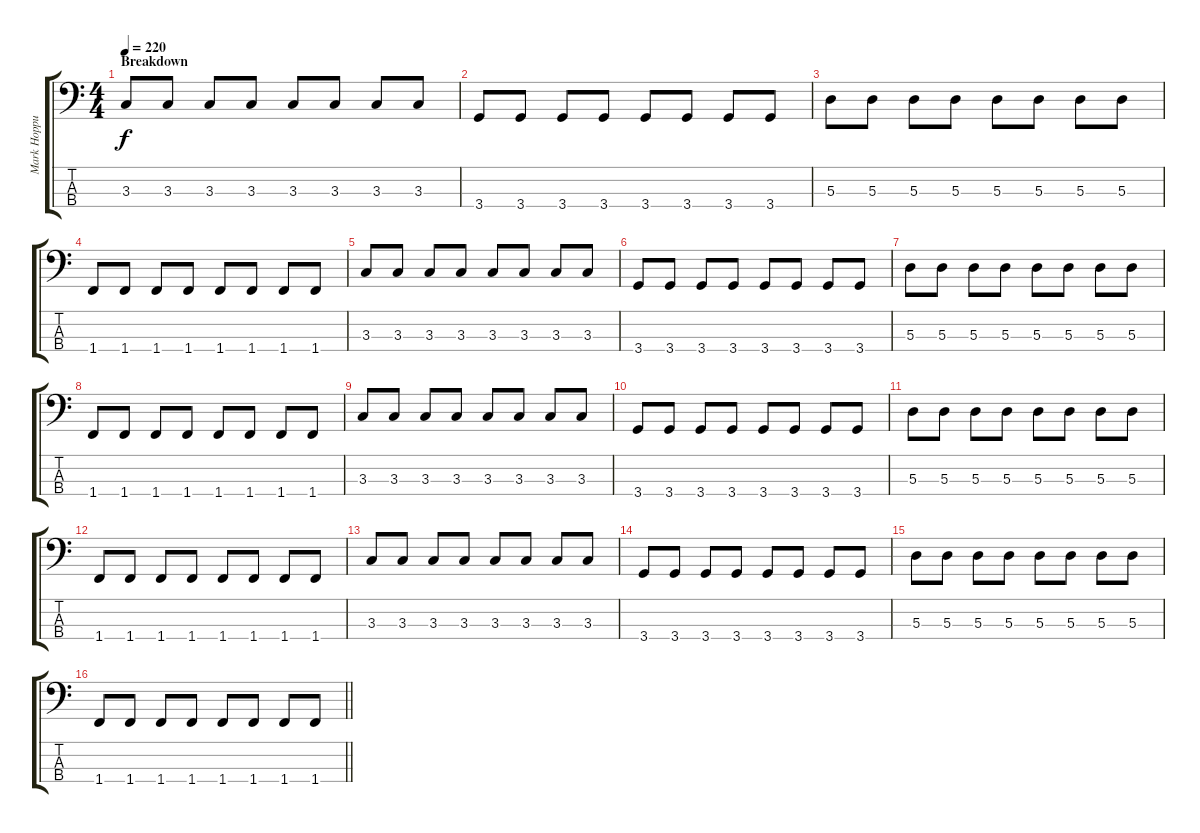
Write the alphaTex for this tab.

\track ("Mark Hoppus - Bass" "Mark Hoppu") {instrument electricbasspick}
\staff {score tabs}
\tuning (G2 D2 A1 E1) {hide}
\ts (4 4)
\section ("" "Breakdown")
\tempo 220
\clef f4
\ks c
3.3.8{dy f} 3.3.8 3.3.8 3.3.8 3.3.8 3.3.8 3.3.8 3.3.8 |
3.4.8 3.4.8 3.4.8 3.4.8 3.4.8 3.4.8 3.4.8 3.4.8 |
5.3.8 5.3.8 5.3.8 5.3.8 5.3.8 5.3.8 5.3.8 5.3.8 |
1.4.8 1.4.8 1.4.8 1.4.8 1.4.8 1.4.8 1.4.8 1.4.8 |
3.3.8 3.3.8 3.3.8 3.3.8 3.3.8 3.3.8 3.3.8 3.3.8 |
3.4.8 3.4.8 3.4.8 3.4.8 3.4.8 3.4.8 3.4.8 3.4.8 |
5.3.8 5.3.8 5.3.8 5.3.8 5.3.8 5.3.8 5.3.8 5.3.8 |
1.4.8 1.4.8 1.4.8 1.4.8 1.4.8 1.4.8 1.4.8 1.4.8 |
3.3.8 3.3.8 3.3.8 3.3.8 3.3.8 3.3.8 3.3.8 3.3.8 |
3.4.8 3.4.8 3.4.8 3.4.8 3.4.8 3.4.8 3.4.8 3.4.8 |
5.3.8 5.3.8 5.3.8 5.3.8 5.3.8 5.3.8 5.3.8 5.3.8 |
1.4.8 1.4.8 1.4.8 1.4.8 1.4.8 1.4.8 1.4.8 1.4.8 |
3.3.8 3.3.8 3.3.8 3.3.8 3.3.8 3.3.8 3.3.8 3.3.8 |
3.4.8 3.4.8 3.4.8 3.4.8 3.4.8 3.4.8 3.4.8 3.4.8 |
5.3.8 5.3.8 5.3.8 5.3.8 5.3.8 5.3.8 5.3.8 5.3.8 |
\barLineRight lightlight
1.4.8 1.4.8 1.4.8 1.4.8 1.4.8 1.4.8 1.4.8 1.4.8
